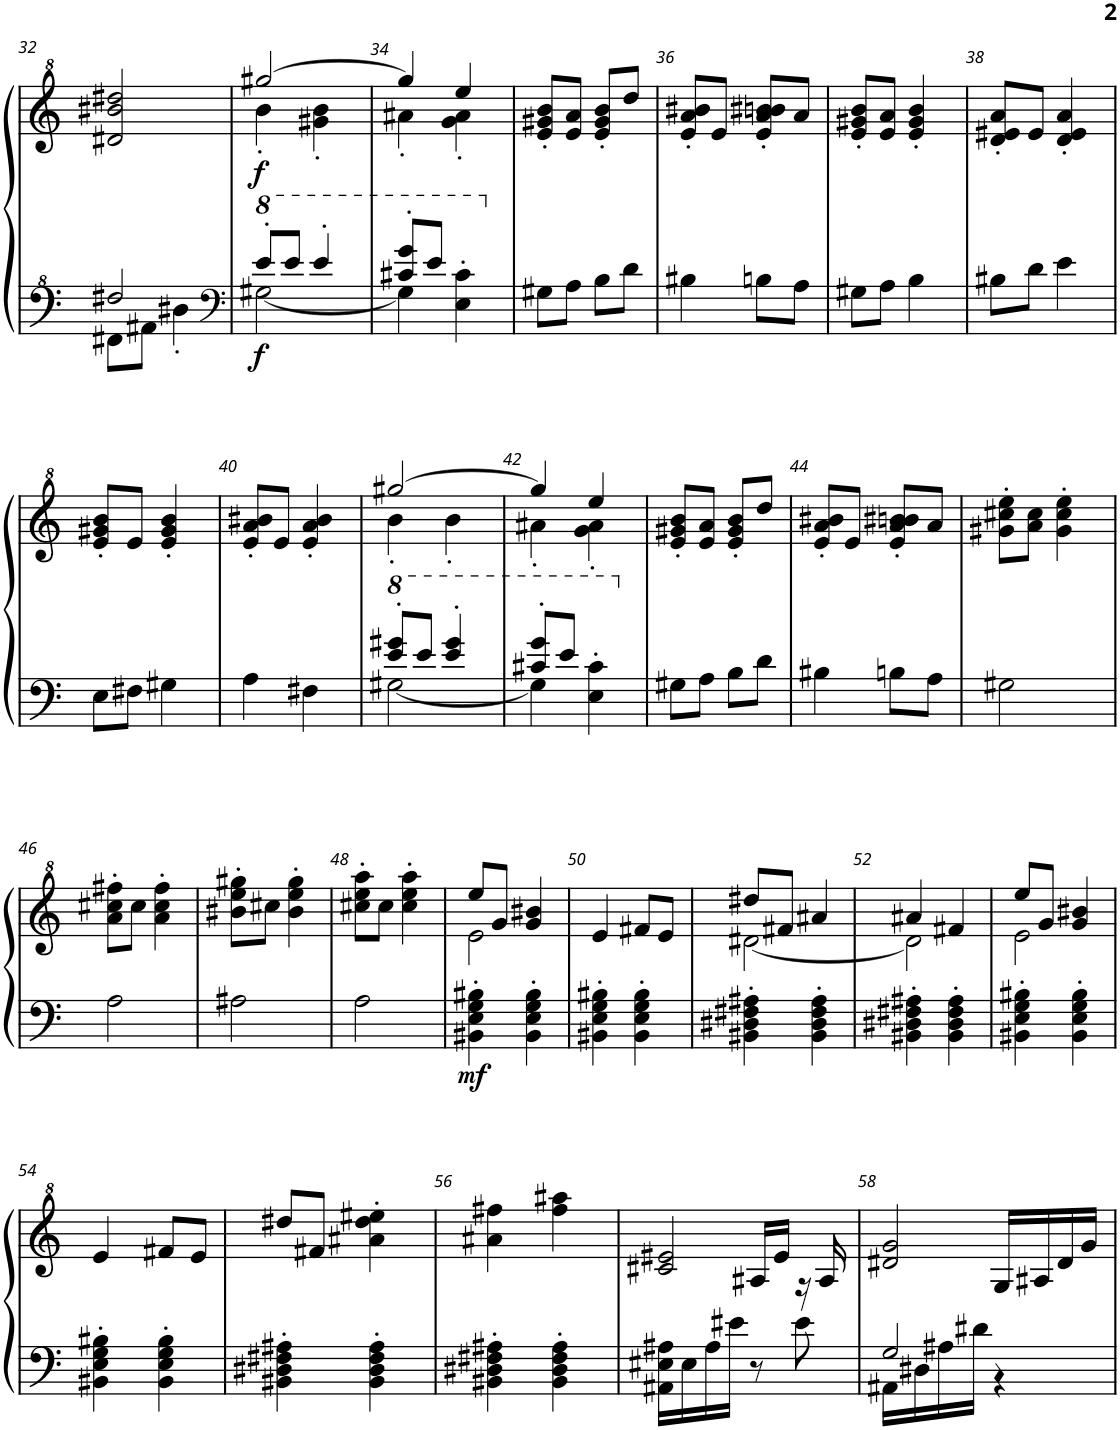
**kern	**dynam	**kern	**dynam
*part2	*part2	*part1	*part1
*staff2	*staff2	*staff1	*staff1
*I"Piano 2	*	*I"Piano, Right	*
*I'Pno	*	*I'Pno	*
!!LO:PB:g=z
*clefF^4	*	*clefG^2	*
*k[]	*	*k[]	*
*M2/4	*	*M2/4	*
=32	=32	=32	=32
*^	*	*	*
2f#X/	8F#X\L	.	2dd#X/ 2bb#X/ 2ddd#X/	.
.	8A#X\J	.	.	.
.	4d#X'\	.	.	.
=33	=33	=33	=33	=33
*clefF4	*	*	*	*
*8va	*	*	*	*
*	*	*	*^	*
!	!	!LO:DY:b	!	!	!LO:DY:b
8ee'/L	[2g#X\	f	[2ggg#X/	4bb'\	f
8ee/J	.	.	.	.	.
4ee'/	.	.	.	4gg#X\' 4bb\'	.
=34	=34	=34	=34	=34	=34
8cc#X/' 8gg/'L	4g#\]	.	4ggg#/]	4aa#X'\	.
8ee/J	.	.	.	.	.
4e\' 4cc#\'	4ryy	.	4eee/	4gg\' 4aa#\'	.
*v	*v	*	*	*	*
*	*	*v	*v	*
=35	=35	=35	=35
*X8va	*	*	*
8G#X\L	.	8ee/' 8gg#X/' 8bb/'L	.
8A\J	.	8ee/ 8aa/J	.
8B\L	.	8ee/' 8gg#/' 8bb/'L	.
8d\J	.	8ddd/J	.
=36	=36	=36	=36
4B#X\	.	8ee/' 8aa/' 8bb#X/'L	.
.	.	8ee/J	.
8Bn\L	.	8ee/' 8aa/' 8bbn/' 8bb#X/'L	.
8A\J	.	8aa/J	.
=37	=37	=37	=37
8G#X\L	.	8ee/' 8gg#X/' 8bb/'L	.
8A\J	.	8ee/ 8aa/J	.
4B\	.	4ee/' 4gg#/' 4bb/'	.
=38	=38	=38	=38
8B#X\L	.	8dd/' 8ee#X/' 8aa/'L	.
8d\J	.	8ee#/J	.
4e\	.	4dd/' 4ee#/' 4aa/'	.
!!LO:LB:g=z
=39	=39	=39	=39
8E\L	.	8ee/' 8gg#X/' 8bb/'L	.
8F#X\J	.	8ee/J	.
4G#X\	.	4ee/' 4gg#/' 4bb/'	.
=40	=40	=40	=40
4A\	.	8ee/' 8aa/' 8bb#X/'L	.
.	.	8ee/J	.
4F#X\	.	4ee/' 4aa/' 4bb#/'	.
=41	=41	=41	=41
*8va	*	*	*
*^	*	*^	*
8ee/' 8gg#X/'L	[2g#X\	.	[2ggg#X/	4bb'\	.
8ee/J	.	.	.	.	.
4ee/' 4gg#/'	.	.	.	4bb'\	.
=42	=42	=42	=42	=42	=42
8cc#X/' 8gg/'L	4g#\]	.	4ggg#/]	4aa#X'\	.
8ee/J	.	.	.	.	.
4e\' 4cc#\'	4ryy	.	4eee/	4gg\' 4aa#\'	.
*v	*v	*	*	*	*
*	*	*v	*v	*
=43	=43	=43	=43
*X8va	*	*	*
8G#X\L	.	8ee/' 8gg#X/' 8bb/'L	.
8A\J	.	8ee/ 8aa/J	.
8B\L	.	8ee/' 8gg#/' 8bb/'L	.
8d\J	.	8ddd/J	.
=44	=44	=44	=44
4B#X\	.	8ee/' 8aa/' 8bb#X/'L	.
.	.	8ee/J	.
8Bn\L	.	8ee/' 8aa/' 8bbn/' 8bb#X/'L	.
8A\J	.	8aa/J	.
=45	=45	=45	=45
2G#X\	.	8gg#X\' 8ccc#X\' 8eee\'L	.
.	.	8aa\ 8ccc#\J	.
.	.	4gg#\' 4ccc#\' 4eee\'	.
!!LO:LB:g=z
=46	=46	=46	=46
2A\	.	8aa\' 8ccc#X\' 8fff#X\'L	.
.	.	8ccc#\J	.
.	.	4aa\' 4ccc#\' 4fff#\'	.
=47	=47	=47	=47
2A#X\	.	8bb#X\' 8eee\' 8ggg#X\'L	.
.	.	8ccc#X\J	.
.	.	4bb#\' 4eee\' 4ggg#\'	.
=48	=48	=48	=48
2A\	.	8ccc#X\' 8eee\' 8aaa\'L	.
.	.	8ccc#\J	.
.	.	4ccc#\' 4eee\' 4aaa\'	.
=49	=49	=49	=49
*	*	*^	*
!	!LO:DY:b	!	!	!
4BB#X\' 4E\' 4G\' 4B#X\'	mf	8eee/L	2ee\	.
.	.	8gg/J	.	.
4BB#\' 4E\' 4G\' 4B#\'	.	4gg/ 4bb#X/	.	.
*	*	*v	*v	*
=50	=50	=50	=50
4BB#X\' 4E\' 4G\' 4B#X\'	.	4ee/	.
4BB#\' 4E\' 4G\' 4B#\'	.	8ff#X/L	.
.	.	8ee/J	.
=51	=51	=51	=51
*	*	*^	*
4BB#X\' 4D#X\' 4F#X\' 4A#X\'	.	8ddd#X/L	[2dd#X\	.
.	.	8ff#X/J	.	.
4BB#\' 4D#\' 4F#\' 4A#\'	.	4aa#X/	.	.
=52	=52	=52	=52	=52
4BB#X\' 4D#X\' 4F#X\' 4A#X\'	.	4aa#X/	2dd#\]	.
4BB#\' 4D#\' 4F#\' 4A#\'	.	4ff#X/	.	.
=53	=53	=53	=53	=53
4BB#X\' 4E\' 4G\' 4B#X\'	.	8eee/L	2ee\	.
.	.	8gg/J	.	.
4BB#\' 4E\' 4G\' 4B#\'	.	4gg/ 4bb#X/	.	.
*	*	*v	*v	*
!!LO:LB:g=z
=54	=54	=54	=54
4BB#X\' 4E\' 4G\' 4B#X\'	.	4ee/	.
4BB#\' 4E\' 4G\' 4B#\'	.	8ff#X/L	.
.	.	8ee/J	.
=55	=55	=55	=55
4BB#X\' 4D#X\' 4F#X\' 4A#X\'	.	8ddd#X/L	.
.	.	8ff#X/J	.
4BB#\' 4D#\' 4F#\' 4A#\'	.	4aa#X\' 4ddd#\' 4eee#X\'	.
=56	=56	=56	=56
4BB#X\' 4D#X\' 4F#X\' 4A#X\'	.	4aa#X\ 4fff#X\	.
4BB#\' 4D#\' 4F#\' 4A#\'	.	4fff#\ 4aaa#X\	.
=57	=57	=57	=57
*	*	*^	*
16AA#X\ 16E#X\ 16A#X\LL	.	2cc#X/ 2ee#X/	4ryy	.
16E#\	.	.	.	.
16A#\	.	.	.	.
16e#X\JJ	.	.	.	.
8r	.	.	16a#X/LL	.
.	.	.	16ee#/JJ	.
8e#\	.	.	16r	.
.	.	.	16a#/	.
=58	=58	=58	=58	=58
*^	*	*	*	*
2G/	16AA#X\LL	.	2dd#X/ 2gg/	4ryy	.
.	16D#X\	.	.	.	.
.	16A#X\	.	.	.	.
.	16d#X\JJ	.	.	.	.
.	4r	.	.	16g/LL	.
.	.	.	.	16a#X/	.
.	.	.	.	16dd#/	.
.	.	.	.	16gg/JJ	.
*v	*v	*	*	*	*
*	*	*v	*v	*
=	=	=	=
*-	*-	*-	*-
